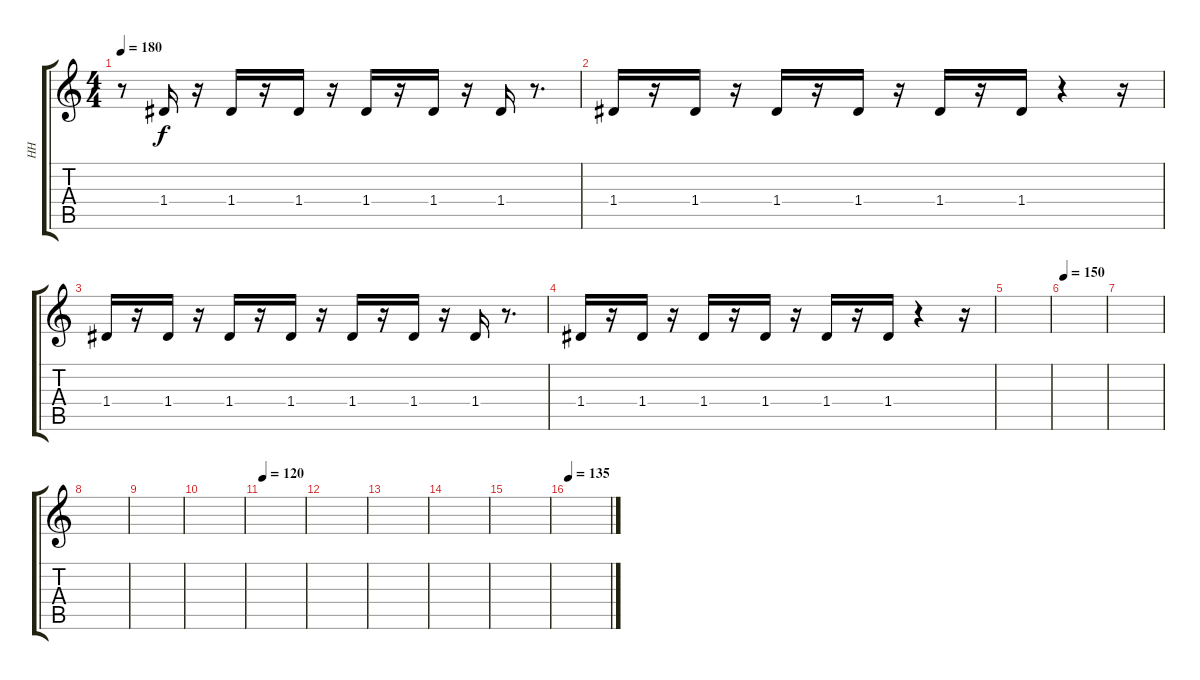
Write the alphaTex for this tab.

\track ("HH" "HH") {instrument acousticguitarsteel}
\staff {score tabs}
\tuning (E4 B3 G3 D3 A2 E2) {hide}
\ts (4 4)
\tempo 180
\clef g2
\ks c
r.8{dy f} 1.4.16 r.16 1.4.16 r.16 1.4.16 r.16 1.4.16 r.16 1.4.16 r.16 1.4.16 r.8{d} |
1.4.16 r.16 1.4.16 r.16 1.4.16 r.16 1.4.16 r.16 1.4.16 r.16 1.4.16 r.4 r.16 |
1.4.16 r.16 1.4.16 r.16 1.4.16 r.16 1.4.16 r.16 1.4.16 r.16 1.4.16 r.16 1.4.16 r.8{d} |
1.4.16 r.16 1.4.16 r.16 1.4.16 r.16 1.4.16 r.16 1.4.16 r.16 1.4.16 r.4 r.16 |
|
\tempo 150
|
|
|
|
|
\tempo 120
|
|
|
|
|
\tempo 135
